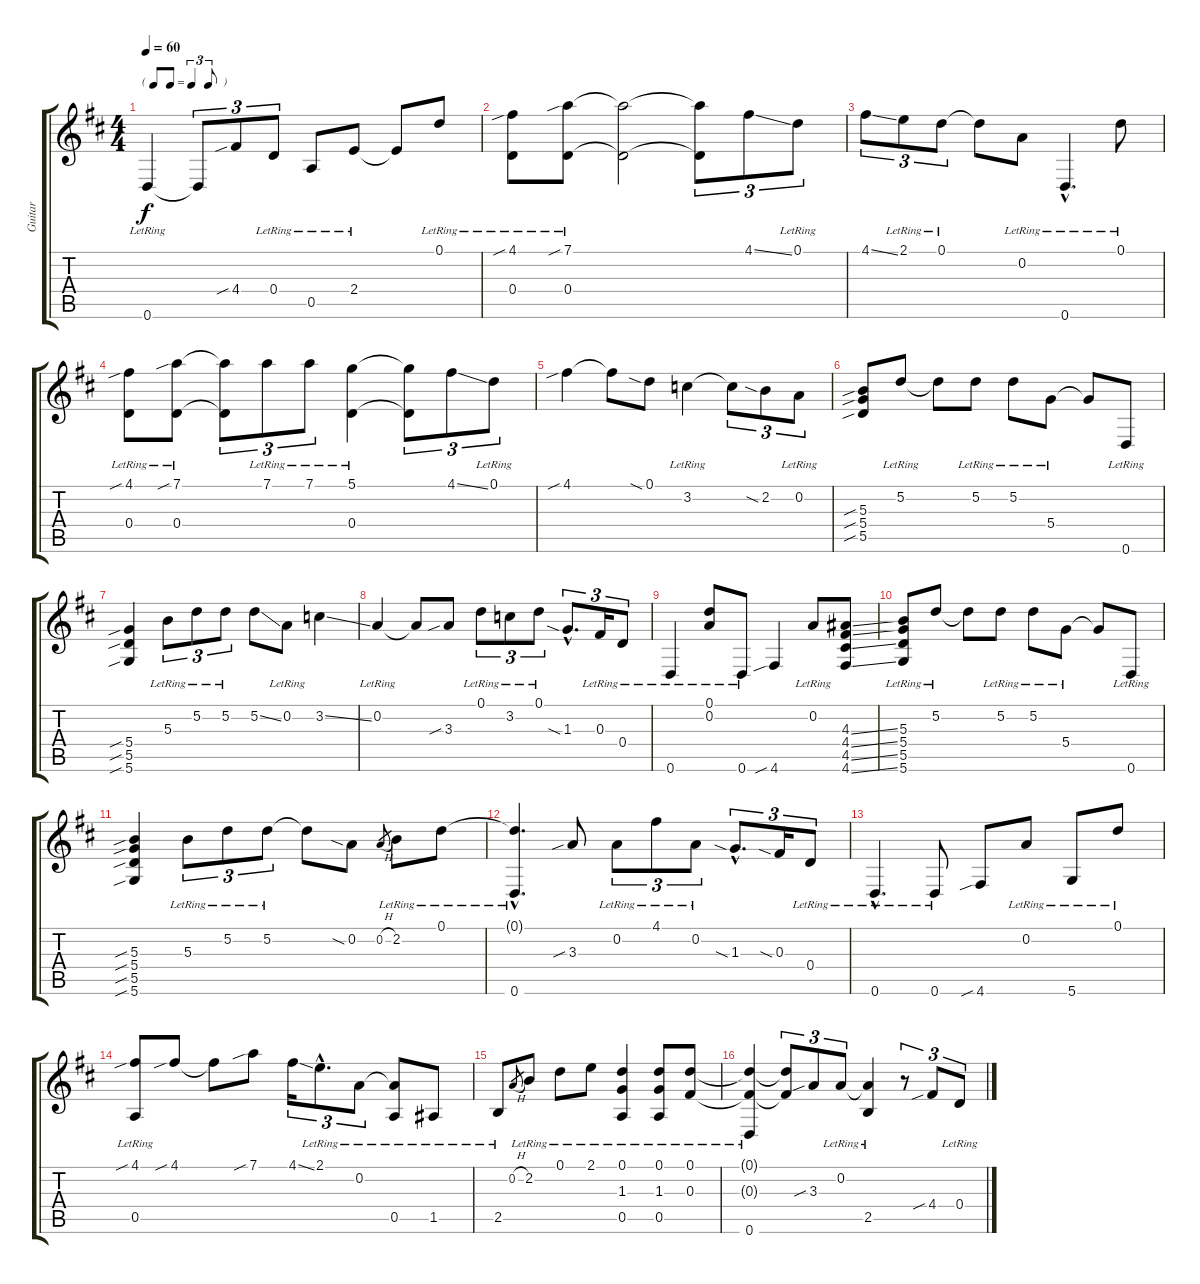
\track ("Guitar" "Guitar") {instrument electricguitarjazz}
\staff {score tabs}
\tuning (D4 A3 Gb3 D3 A2 D2) {hide}
\ts (4 4)
\tf triplet8th
\tempo 60
\clef g2
\ks d
0.6{lr}.4{dy f} 0.6{t}.8{tu (3 2)} 4.4{sib}.8{tu (3 2)} 0.4{lr}.8{tu (3 2)} 0.5{lr}.8 2.4{lr}.8 2.4{t}.8 0.1{lr}.8 |
(4.1{sib} 0.4{lr}).8 (7.1{sib} 0.4{lr}).8 (7.1{t} 0.4{t}).2 (7.1{t} 0.4{t}).8{tu (3 2)} 4.1{ss}.8{tu (3 2)} 0.1{lr}.8{tu (3 2)} |
4.1{ss}.8{tu (3 2)} 2.1{lr}.8{tu (3 2)} 0.1{lr}.8{tu (3 2)} 0.1{t}.8 0.2{lr}.8 0.6{hac lr}.4{d} 0.1{lr}.8 |
(4.1{sib} 0.4{lr}).8 (7.1{sib} 0.4{lr}).8 (7.1{t} 0.4{t}).8{tu (3 2)} 7.1{lr}.8{tu (3 2)} 7.1{lr}.8{tu (3 2)} (5.1{lr} 0.4{lr}).4 (5.1{t} 0.4{t}).8{tu (3 2)} 4.1{ss}.8{tu (3 2)} 0.1{lr}.8{tu (3 2)} |
4.1{sib}.4 4.1{t}.8 0.1{sia}.8 3.2{lr}.4 3.2{t}.8{tu (3 2)} 2.2{sia}.8{tu (3 2)} 0.2{lr}.8{tu (3 2)} |
(5.3{sib} 5.4{sib} 5.5{sib}).8 5.2{lr}.8 5.2{t}.8 5.2{lr}.8 5.2{lr}.8 5.4{lr}.8 5.4{t}.8 0.6{lr}.8 |
(5.4{sib} 5.5{sib} 5.6{sib}).4 5.3{lr}.8{tu (3 2)} 5.2{lr}.8{tu (3 2)} 5.2{lr}.8{tu (3 2)} 5.2{ss}.8 0.2{lr}.8 3.2{ss}.4 |
0.2{lr}.4 0.2{t}.8 3.3{sib}.8 0.1{lr}.8{tu (3 2)} 3.2{lr}.8{tu (3 2)} 0.1{lr}.8{tu (3 2)} 1.3{sia hac}.8{d tu (3 2)} 0.3{lr}.16{tu (3 2)} 0.4{lr}.8{tu (3 2)} |
0.6{lr}.4 (0.1{lr} 0.2{lr}).8 0.6{lr}.8 4.6{sib}.4 0.2{lr}.8 (4.3{ss} 4.4{ss} 4.5{ss} 4.6{ss}).8 |
(5.3{lr} 5.4{lr} 5.5{lr} 5.6{lr}).8 5.2{lr}.8 5.2{t}.8 5.2{lr}.8 5.2{lr}.8 5.4{lr}.8 5.4{t}.8 0.6{lr}.8 |
(5.3{sib} 5.4{sib} 5.5{sib} 5.6{sib}).4 5.3{lr}.8{tu (3 2)} 5.2{lr}.8{tu (3 2)} 5.2{lr}.8{tu (3 2)} 5.2{t}.8 0.2{sia}.8 0.2{h}.8{gr} 2.2{lr}.8 0.1{lr}.8 |
(0.1{hac t} 0.6{hac lr}).4{d} 3.3{sib}.8 0.2{lr}.8{tu (3 2)} 4.1{lr}.8{tu (3 2)} 0.2{lr}.8{tu (3 2)} 1.3{sia hac}.8{d tu (3 2)} 0.3{sia}.16{tu (3 2)} 0.4{lr}.8{tu (3 2)} |
0.6{hac lr}.4{d} 0.6{lr}.8 4.6{sib}.8 0.2{lr}.8 5.6{lr}.8 0.1{lr}.8 |
(4.1{sib} 0.5{lr}).8 4.1{sib}.8 4.1{t}.8 7.1{sib}.8 4.1{ss}.16{tu (3 2)} 2.1{hac lr}.8{d tu (3 2)} 0.2{lr}.8{tu (3 2)} (0.2{t} 0.5{lr}).8 1.5{lr}.8 |
2.5{lr}.8 0.2{h}.8{gr} 2.2{lr}.8 0.1{lr}.8 2.1{lr}.8 (0.1{lr} 1.3{lr} 0.5{lr}).4 (0.1{lr} 1.3{lr} 0.5{lr}).8 (0.1{lr} 0.3{lr}).8 |
(0.1{t} 0.3{t} 0.6{lr}).4 (0.1{t} 0.3{t}).8{tu (3 2)} 3.3{sib}.8{tu (3 2)} 0.2{lr}.8{tu (3 2)} (0.2{t} 2.5{lr}).4 r.8{tu (3 2)} 4.4{sib}.8{tu (3 2)} 0.4{lr}.8{tu (3 2)}
